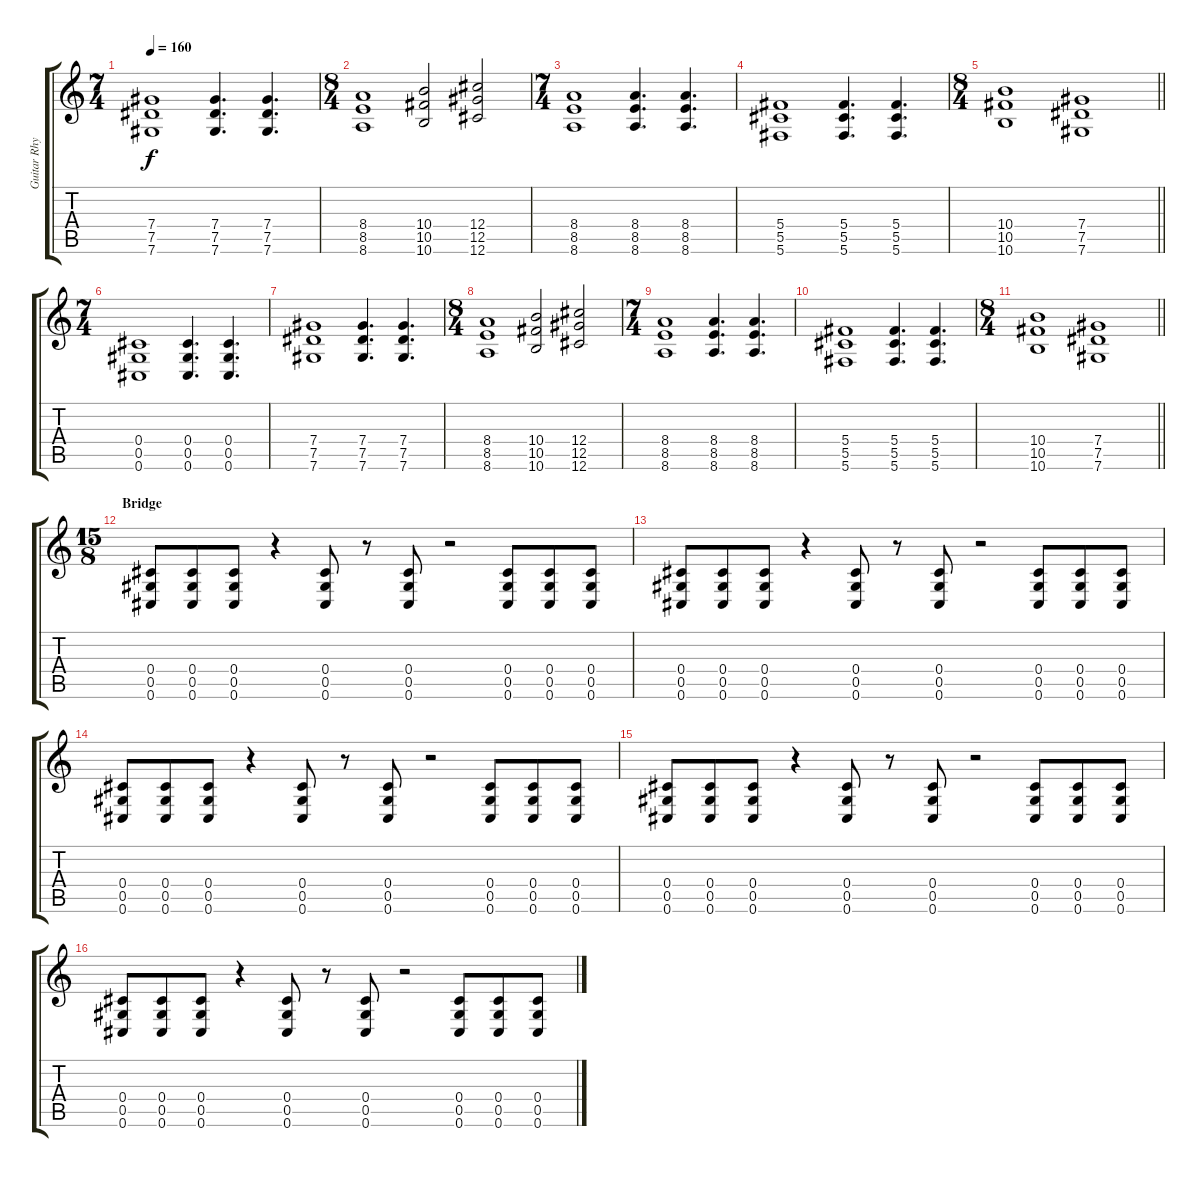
\track ("Guitar Rhytm" "Guitar Rhy") {instrument distortionguitar}
\staff {score tabs}
\tuning (Eb4 Bb3 Gb3 Db3 Ab2 Db2) {hide}
\ts (7 4)
\tempo 160
\clef g2
\ks c
(7.4 7.5 7.6).1{dy f} (7.4 7.5 7.6).4{d} (7.4 7.5 7.6).4{d} |
\ts (8 4)
(8.4 8.5 8.6).1 (10.4 10.5 10.6).2 (12.4 12.5 12.6).2 |
\ts (7 4)
(8.4 8.5 8.6).1 (8.4 8.5 8.6).4{d} (8.4 8.5 8.6).4{d} |
(5.4 5.5 5.6).1 (5.4 5.5 5.6).4{d} (5.4 5.5 5.6).4{d} |
\ts (8 4)
\barLineRight lightlight
(10.4 10.5 10.6).1 (7.4 7.5 7.6).1 |
\ts (7 4)
(0.4 0.5 0.6).1 (0.4 0.5 0.6).4{d} (0.4 0.5 0.6).4{d} |
(7.4 7.5 7.6).1 (7.4 7.5 7.6).4{d} (7.4 7.5 7.6).4{d} |
\ts (8 4)
(8.4 8.5 8.6).1 (10.4 10.5 10.6).2 (12.4 12.5 12.6).2 |
\ts (7 4)
(8.4 8.5 8.6).1 (8.4 8.5 8.6).4{d} (8.4 8.5 8.6).4{d} |
(5.4 5.5 5.6).1 (5.4 5.5 5.6).4{d} (5.4 5.5 5.6).4{d} |
\ts (8 4)
\barLineRight lightlight
(10.4 10.5 10.6).1 (7.4 7.5 7.6).1 |
\ts (15 8)
\section ("" "Bridge")
(0.4 0.5 0.6).8 (0.4 0.5 0.6).8 (0.4 0.5 0.6).8 r.4 (0.4 0.5 0.6).8 r.8 (0.4 0.5 0.6).8 r.2 (0.4 0.5 0.6).8 (0.4 0.5 0.6).8 (0.4 0.5 0.6).8 |
(0.4 0.5 0.6).8 (0.4 0.5 0.6).8 (0.4 0.5 0.6).8 r.4 (0.4 0.5 0.6).8 r.8 (0.4 0.5 0.6).8 r.2 (0.4 0.5 0.6).8 (0.4 0.5 0.6).8 (0.4 0.5 0.6).8 |
(0.4 0.5 0.6).8 (0.4 0.5 0.6).8 (0.4 0.5 0.6).8 r.4 (0.4 0.5 0.6).8 r.8 (0.4 0.5 0.6).8 r.2 (0.4 0.5 0.6).8 (0.4 0.5 0.6).8 (0.4 0.5 0.6).8 |
(0.4 0.5 0.6).8 (0.4 0.5 0.6).8 (0.4 0.5 0.6).8 r.4 (0.4 0.5 0.6).8 r.8 (0.4 0.5 0.6).8 r.2 (0.4 0.5 0.6).8 (0.4 0.5 0.6).8 (0.4 0.5 0.6).8 |
(0.4 0.5 0.6).8 (0.4 0.5 0.6).8 (0.4 0.5 0.6).8 r.4 (0.4 0.5 0.6).8 r.8 (0.4 0.5 0.6).8 r.2 (0.4 0.5 0.6).8 (0.4 0.5 0.6).8 (0.4 0.5 0.6).8
